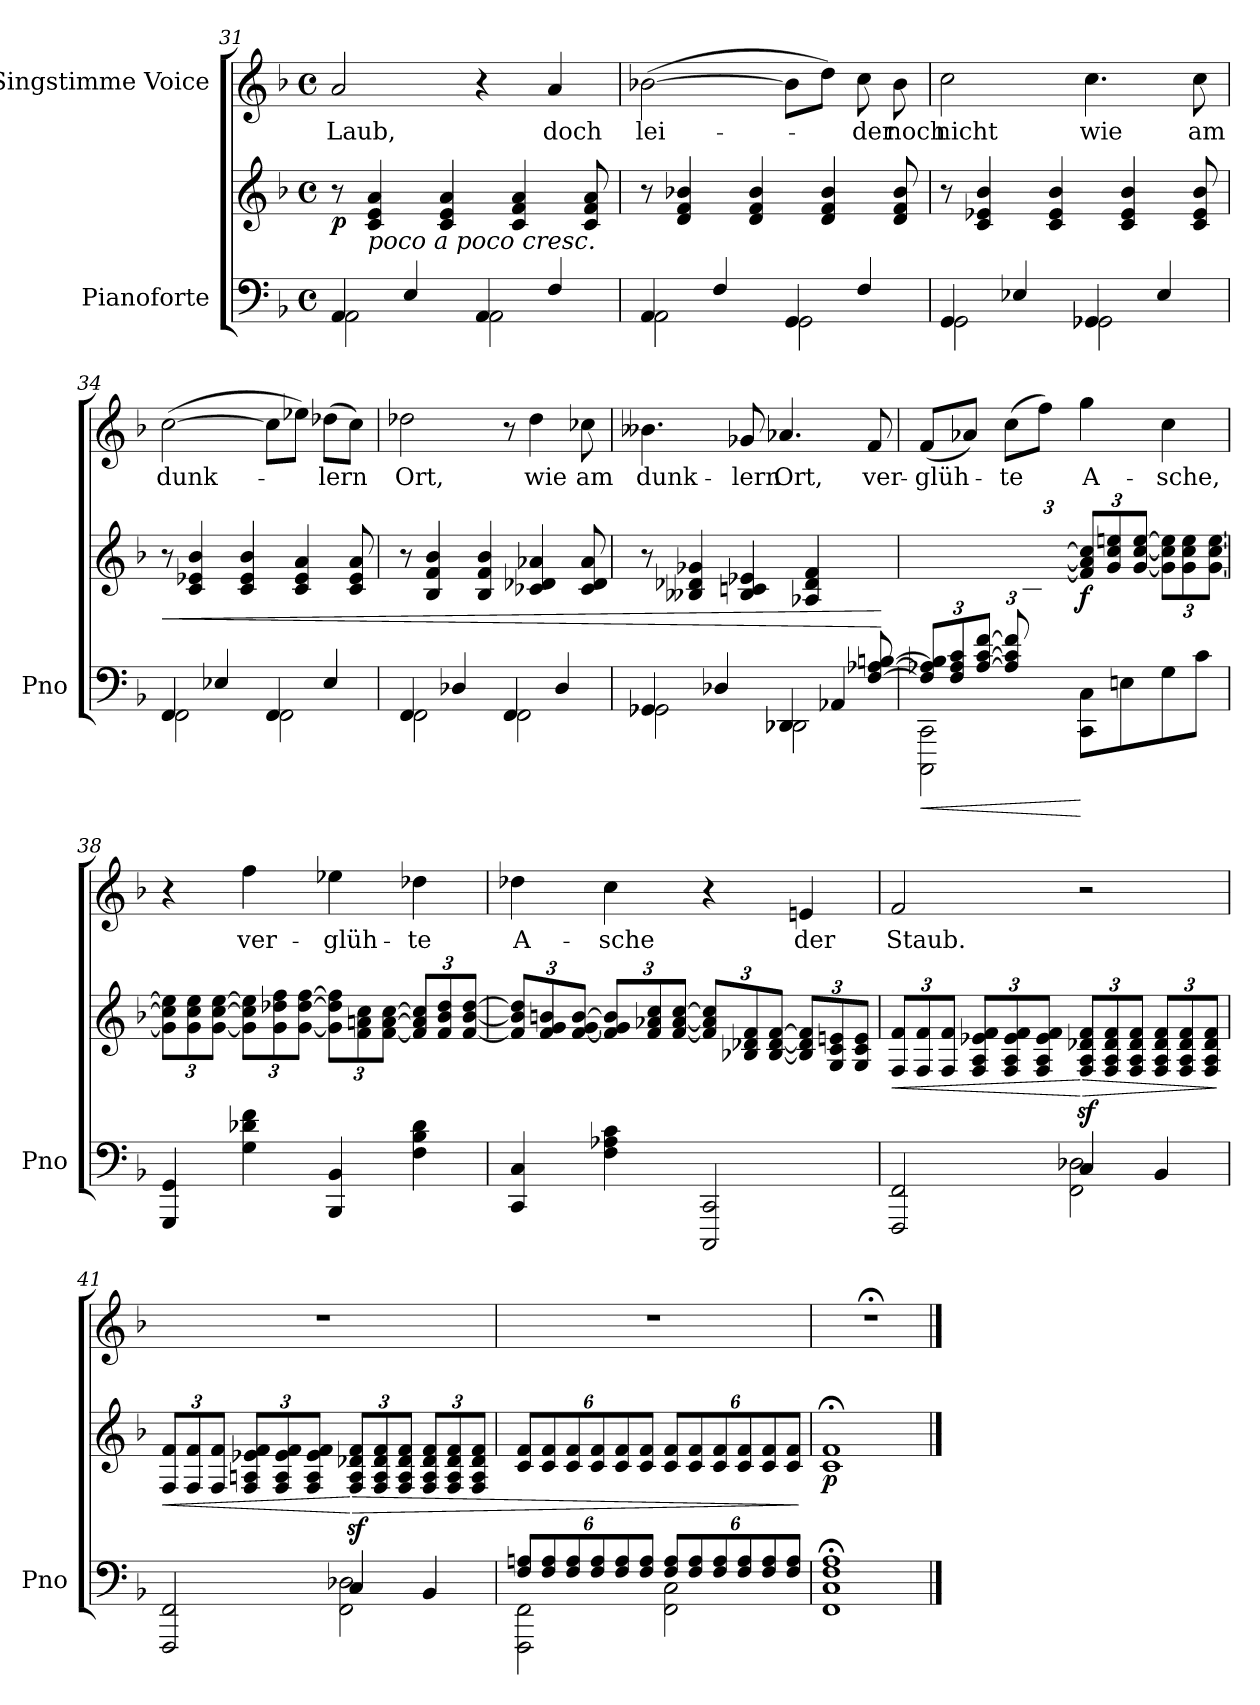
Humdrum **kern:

**kern	**kern	**dynam	**kern	**text
*part2	*part2	*part2	*part1	*part1
*staff3	*staff2	*staff2/3	*staff1	*staff1
*I"Pianoforte	*	*	*I"Singstimme Voice	*
*I'Pno	*	*	*	*
*clefF4	*clefG2	*	*clefG2	*
*k[b-]	*k[b-]	*	*k[b-]	*
*M4/4	*M4/4	*	*M4/4	*
*met(c)	*met(c)	*	*met(c)	*
=31	=31	=31	=31	=31
*^	*	*	*	*
!	!	!	!LO:DY:b	!	!
4AA/	2AA\	8r	p	2a/	Laub,
!	!	!LO:TX:b:i:t=poco a poco cresc.	!	!	!
.	.	4c/ 4e/ 4a/	.	.	.
4E/	.	.	.	.	.
.	.	4c/ 4e/ 4a/	.	.	.
4AA/	2AA\	.	.	4r	.
.	.	4c/ 4f/ 4a/	.	.	.
4F/	.	.	.	4a/	doch
.	.	8c/ 8f/ 8a/	.	.	.
=32	=32	=32	=32	=32	=32
4AA/	2AA\	8r	.	([2b-X\	lei-
.	.	4d/ 4f/ 4b-X/	.	.	.
4F/	.	.	.	.	.
.	.	4d/ 4f/ 4b-/	.	.	.
4GG/	2GG\	.	.	8b-\L]	.
.	.	4d/ 4f/ 4b-/	.	8dd\J)	.
4F/	.	.	.	8cc\	-der
.	.	8d/ 8f/ 8b-/	.	8b-\	noch
=33	=33	=33	=33	=33	=33
4GG/	2GG\	8r	.	2cc\	nicht
.	.	4c/ 4e-X/ 4b-/	.	.	.
4E-X/	.	.	.	.	.
.	.	4c/ 4e-/ 4b-/	.	.	.
4GG-X/	2GG-\	.	.	4.cc\	wie
.	.	4c/ 4e-/ 4b-/	.	.	.
4E-/	.	.	.	.	.
.	.	8c/ 8e-/ 8b-/	.	8cc\	am
=34	=34	=34	=34	=34	=34
!	!	!	!LO:HP:b	!	!
4FF/	2FF\	8r	<	([2cc\	dunk-
.	.	4c/ 4e-X/ 4b-/	.	.	.
4E-X/	.	.	.	.	.
.	.	4c/ 4e-/ 4b-/	.	.	.
4FF/	2FF\	.	.	8cc\L]	.
.	.	4c/ 4e-/ 4a/	.	8ee-X\J)	.
4E-/	.	.	.	(8dd-X\L	lern
.	.	8c/ 8e-/ 8a/	.	8cc\J)	.
=35	=35	=35	=35	=35	=35
4FF/	2FF\	8r	.	2dd-X\	Ort,
.	.	4B-/ 4f/ 4b-/	.	.	.
4D-X/	.	.	.	.	.
.	.	4B-/ 4f/ 4b-/	.	.	.
4FF/	2FF\	.	.	8r	.
.	.	4c-X/ 4d-X/ 4a-X/	.	4dd-\	wie
4D-/	.	.	.	.	.
.	.	8c-/ 8d-/ 8a-/	.	8cc-X\	am
=36	=36	=36	=36	=36	=36
*	*^	*	*	*	*
2..ryy	4GG-X/	2GG-\	8r	.	4.b--X\	dunk-
.	.	.	4B--X/ 4d-X/ 4g-X/	.	.	.
.	4D-X/	.	.	.	.	.
.	.	.	4B--/ 4cn/ 4e-X/	.	8g-X/	-lern
.	4DD-X/	2DD-\	.	.	4.a-X/	Ort,
.	.	.	4A-X/ 4d-/ 4f/	.	.	.
.	4AA-X/	.	.	.	.	.
[8F/ [8A-X/ [8Bn/	.	.	8ryy	.	8f/	ver-
*v	*v	*v	*	*	*	*
.	.	[	.	.
=37	=37	=37	=37	=37
*Xbrackettup	*	*	*	*
!	!	!LO:HP:b=2	!	!
*^	*	*	*	*
12F/] 12A-X/] 12Bn/]L	2CCC\ 2CC\	3ryy	<	(8f/L	glüh-
12F/ 12A-/ 12c/	.	.	.	.	.
.	.	.	.	8a-X/J)	.
[>12A-/ [12c/ [12f/J	.	.	.	.	.
12A-/] 12c/] 12f/]L	.	.	.	(8cc\L	-te
3%2ryy	.	12c/ 12f/ 12a-X/	.	.	.
.	.	.	.	8ff\J)	.
.	.	[12f/ [12a-/ [12cc/J	.	.	.
!	!	!	!LO:DY:n=1:b	!	!
.	8CC\ 8C\L	12f/] 12a-/] 12cc/]L	[ f	4gg\	A-
.	.	12g/ 12cc/ 12een/	.	.	.
.	8En\	.	.	.	.
.	.	[12g/ [12cc/ [12ee/J	.	.	.
.	8G\	12g\] 12cc\] 12ee\]L	.	4cc\	-sche,
.	.	12g\ 12cc\ 12ee\	.	.	.
.	8c\J	.	.	.	.
.	.	[12g\ [12cc\ [12ee\J	.	.	.
*v	*v	*	*	*	*
=38	=38	=38	=38	=38
4GGG/ 4GG/	12g\] 12cc\] 12ee\]L	.	4r	.
.	12g\ 12cc\ 12ee\	.	.	.
.	[12g\ [12cc\ [12ee\J	.	.	.
4G\ 4d-X\ 4f\	12g\] 12cc\] 12ee\]L	.	4ff\	ver-
.	12g\ 12dd-X\ 12ff\	.	.	.
.	[12g\ [12dd-\ [12ff\J	.	.	.
4BBB-/ 4BB-/	12g\] 12dd-\] 12ff\]L	.	4ee-X\	-glüh-
.	12f\ 12an\ 12cc\	.	.	.
.	[12f\ [12a\ [12cc\J	.	.	.
4F\ 4B-\ 4d-\	12f/] 12a/] 12cc/]L	.	4dd-X\	-te
.	12f/ 12b-/ 12dd-/	.	.	.
.	[12f/ [12b-/ [12dd-/J	.	.	.
=39	=39	=39	=39	=39
4CC/ 4C/	12f/] 12b-/] 12dd-/]L	.	4dd-X\	A-
.	12f/ 12g/ 12bn/	.	.	.
.	[12f/ [12g/ [12b/J	.	.	.
4F\ 4A-X\ 4c\	12f/] 12g/] 12b/]L	.	4cc\	-sche
.	12f/ 12a-X/ 12cc/	.	.	.
.	[12f/ [12a-/ [12cc/J	.	.	.
2CCC/ 2CC/	12f/] 12a-/] 12cc/]L	.	4r	.
.	12B-X/ 12d-X/ 12f/	.	.	.
.	[12B-/ [12d-/ [12f/J	.	.	.
.	12B-/] 12d-/] 12f/]L	.	4en/	der
.	12G/ 12c/ 12en/	.	.	.
.	12G/ 12c/ 12e/J	.	.	.
=40	=40	=40	=40	=40
*^	*	*	*	*
*	*	*Xbrackettup	*	*	*
!	!	!	!LO:HP:b	!	!
2FFF/ 2FF/	2ryy	12F/ 12f/L	<	2f/	Staub.
.	.	12F/ 12f/	.	.	.
.	.	12F/ 12f/J	.	.	.
.	.	12F/ 12A/ 12e-X/ 12f/L	.	.	.
.	.	12F/ 12A/ 12e-/ 12f/	.	.	.
.	.	12F/ 12A/ 12e-/ 12f/J	.	.	.
!	!	!	!LO:HP:n=1:b	!	!
4C/	2FF\ 2D-X\	12F/z< 12A/z< 12d-X/z< 12f/z<L	[ >	2r	.
.	.	12F/ 12A/ 12d-/ 12f/	.	.	.
.	.	12F/ 12A/ 12d-/ 12f/J	.	.	.
4BB-/	.	12F/ 12A/ 12d-/ 12f/L	.	.	.
.	.	12F/ 12A/ 12d-/ 12f/	.	.	.
.	.	12F/ 12A/ 12d-/ 12f/J	.	.	.
*v	*v	*	*	*	*
.	.	]	.	.
=41	=41	=41	=41	=41
*^	*	*	*	*
!	!	!	!LO:HP:b	!	!
2FFF/ 2FF/	2ryy	12F/ 12f/L	<	1r	.
.	.	12F/ 12f/	.	.	.
.	.	12F/ 12f/J	.	.	.
.	.	12F/ 12An/ 12e-X/ 12f/L	.	.	.
.	.	12F/ 12A/ 12e-/ 12f/	.	.	.
.	.	12F/ 12A/ 12e-/ 12f/J	.	.	.
!	!	!	!LO:HP:n=1:b	!	!
4C/	2FF\ 2D-X\	12F/z< 12A/z< 12d-X/z< 12f/z<L	[ >	.	.
.	.	12F/ 12A/ 12d-/ 12f/	.	.	.
.	.	12F/ 12A/ 12d-/ 12f/J	.	.	.
4BB-/	.	12F/ 12A/ 12d-/ 12f/L	.	.	.
.	.	12F/ 12A/ 12d-/ 12f/	.	.	.
.	.	12F/ 12A/ 12d-/ 12f/J	.	.	.
=42	=42	=42	=42	=42	=42
12F/ 12An/L	2FFF\ 2FF\	12c/ 12f/L	.	1r	.
12F/ 12A/	.	12c/ 12f/	.	.	.
12F/ 12A/	.	12c/ 12f/	.	.	.
12F/ 12A/	.	12c/ 12f/	.	.	.
12F/ 12A/	.	12c/ 12f/	.	.	.
12F/ 12A/J	.	12c/ 12f/J	.	.	.
12F/ 12A/L	2FF\ 2C\	12c/ 12f/L	.	.	.
12F/ 12A/	.	12c/ 12f/	.	.	.
12F/ 12A/	.	12c/ 12f/	.	.	.
12F/ 12A/	.	12c/ 12f/	.	.	.
12F/ 12A/	.	12c/ 12f/	.	.	.
12F/ 12A/J	.	12c/ 12f/J	.	.	.
*v	*v	*	*	*	*
.	.	]	.	.
=43	=43	=43	=43	=43
!	!	!LO:DY:b	!	!
1FF; 1C; 1F; 1A;	1c;< 1f;<	p	1r;<	.
==	==	==	==	==
*-	*-	*-	*-	*-
